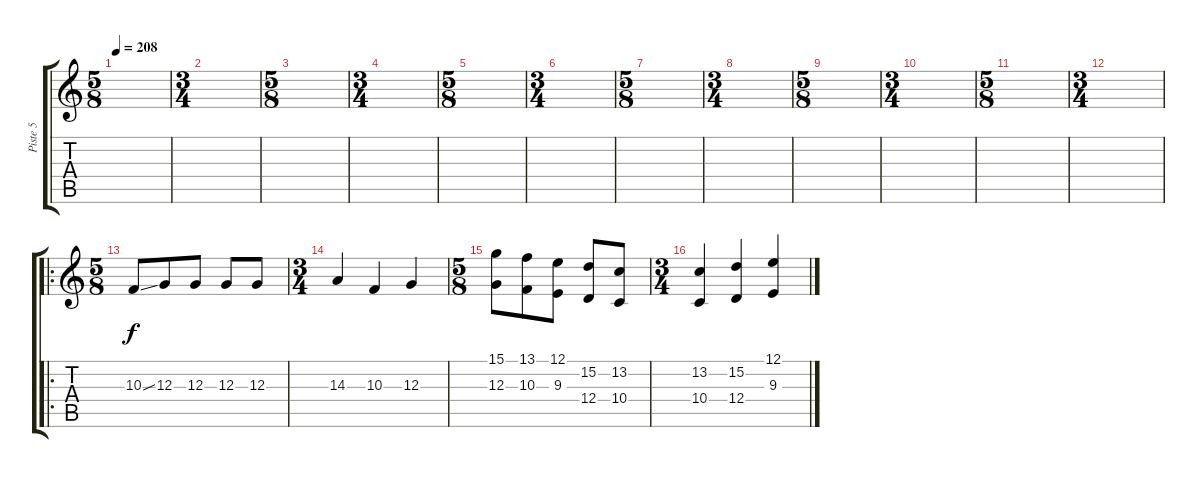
\track ("Piste 5" "Piste 5") {instrument sitar}
\staff {score tabs}
\tuning (E4 B3 G3 D3 A2 E2) {hide}
\ts (5 8)
\tempo 208
\clef g2
\ks c
|
\ts (3 4)
|
\ts (5 8)
|
\ts (3 4)
|
\ts (5 8)
|
\ts (3 4)
|
\ts (5 8)
|
\ts (3 4)
|
\ts (5 8)
|
\ts (3 4)
|
\ts (5 8)
|
\ts (3 4)
|
\ro
\ts (5 8)
10.3{ss}.8 12.3.8 12.3.8 12.3.8 12.3.8 |
\ts (3 4)
14.3.4 10.3.4 12.3.4 |
\ts (5 8)
(15.1 12.3).8 (13.1 10.3).8 (12.1 9.3).8 (15.2 12.4).8 (13.2 10.4).8 |
\ts (3 4)
(13.2 10.4).4 (15.2 12.4).4 (12.1 9.3).4
